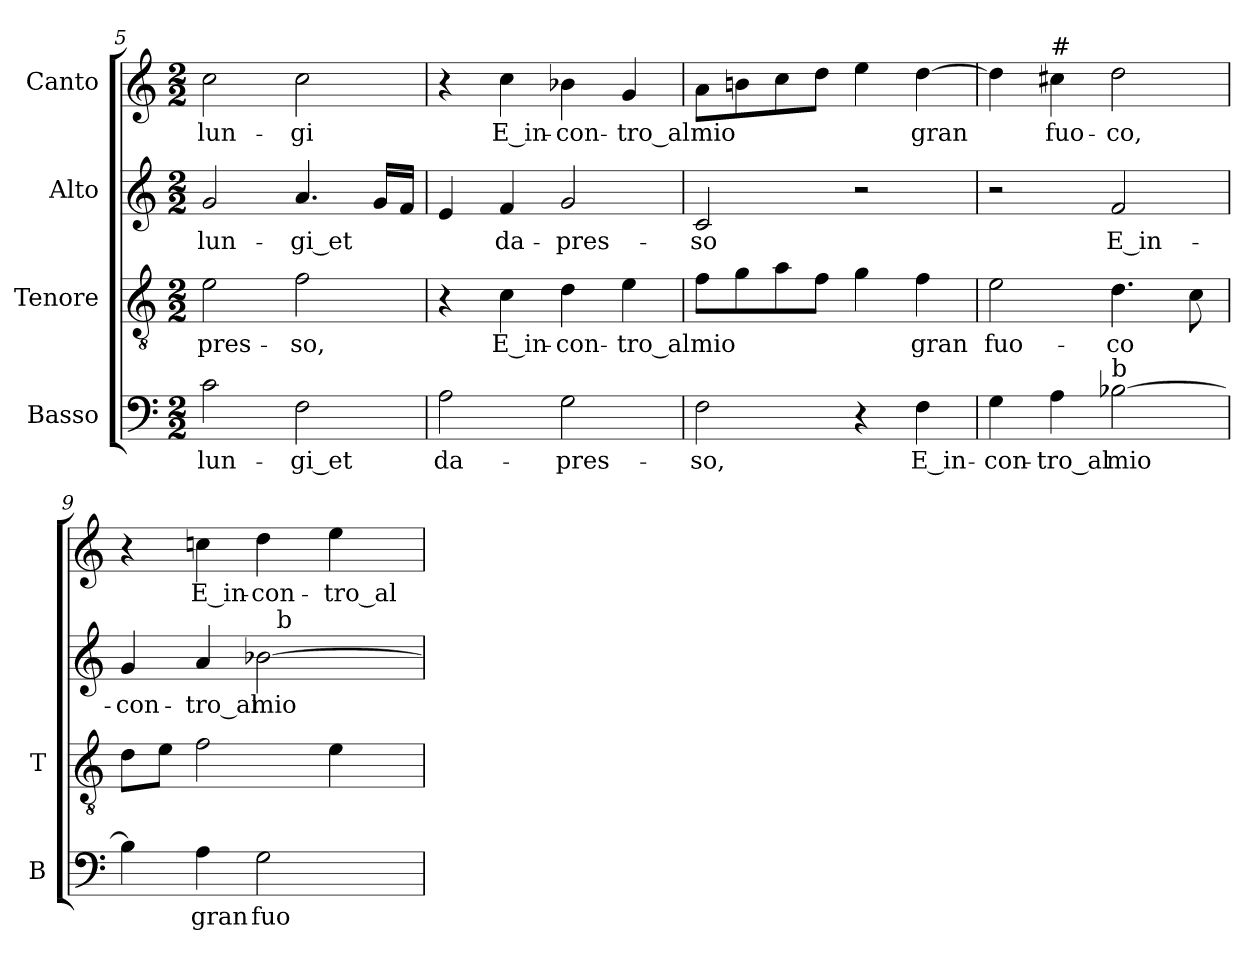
**kern	**text	**kern	**text	**kern	**text	**kern	**text
*part4	*part4	*part3	*part3	*part2	*part2	*part1	*part1
*staff4	*staff4	*staff3	*staff3	*staff2	*staff2	*staff1	*staff1
*I"Basso	*	*I"Tenore	*	*I"Alto	*	*I"Canto	*
*I'B	*	*I'T	*	*	*	*	*
*clefF4	*	*clefGv2	*	*clefG2	*	*clefG2	*
*	*	*ITrd7c12	*	*	*	*	*
*k[]	*	*k[]	*	*k[]	*	*k[]	*
*C:	*	*C:	*	*C:	*	*C:	*
*M2/2	*	*M2/2	*	*M2/2	*	*M2/2	*
=5	=5	=5	=5	=5	=5	=5	=5
!	!LO:LY:b:color=#000000	!	!	!	!	!	!
!	!	!	!LO:LY:b:color=#000000	!	!	!	!
!	!	!	!	!	!LO:LY:b:color=#000000	!	!
!	!	!	!	!	!	!	!LO:LY:b:color=#000000
2ci\	lun-	2Ei\	-pres-	2gi/	lun-	2cci\	lun-
!	!LO:LY:b:color=#000000	!	!	!	!	!	!
!	!	!	!LO:LY:b:color=#000000	!	!	!	!
!	!	!	!	!	!LO:LY:b:color=#000000	!	!
!	!	!	!	!	!	!	!LO:LY:b:color=#000000
2Fi\	-gi_et	2Fi\	-so,	4.ai/	-gi_et	2cci\	-gi
.	.	.	.	16gi/LL	.	.	.
.	.	.	.	16fi/JJ	.	.	.
!!LO:LB:g=z
=6	=6	=6	=6	=6	=6	=6	=6
!	!LO:LY:b:color=#000000	!	!	!	!	!	!
2Ai\	da-	4r	.	4ei/	.	4r	.
!	!	!	!LO:LY:b:color=#000000	!	!	!	!
!	!	!	!	!	!LO:LY:b:color=#000000	!	!
!	!	!	!	!	!	!	!LO:LY:b:color=#000000
.	.	4Ci\	E_in-	4fi/	da-	4cci\	E_in-
!	!LO:LY:b:color=#000000	!	!	!	!	!	!
!	!	!	!LO:LY:b:color=#000000	!	!	!	!
!	!	!	!	!	!LO:LY:b:color=#000000	!	!
!	!	!	!	!	!	!	!LO:LY:b:color=#000000
2Gi\	-pres-	4Di\	-con-	2gi/	-pres-	4b-i\	-con-
!	!	!	!LO:LY:b:color=#000000	!	!	!	!
!	!	!	!	!	!	!	!LO:LY:b:color=#000000
.	.	4Ei\	-tro_al	.	.	4gi/	-tro_al
=7	=7	=7	=7	=7	=7	=7	=7
!	!LO:LY:b:color=#000000	!	!	!	!	!	!
!	!	!	!LO:LY:b:color=#000000	!	!	!	!
!	!	!	!	!	!LO:LY:b:color=#000000	!	!
!	!	!	!	!	!	!	!LO:LY:b:color=#000000
2Fi\	-so,	8Fi\L	mio	2ci/	-so	8ai\L	mio
.	.	8Gi\	.	.	.	8bni\	.
.	.	8Ai\	.	.	.	8cci\	.
.	.	8Fi\J	.	.	.	8ddi\J	.
4r	.	4Gi\	.	2r	.	4eei\	.
!	!LO:LY:b:color=#000000	!	!	!	!	!	!
!	!	!	!LO:LY:b:color=#000000	!	!	!	!
!	!	!	!	!	!	!	!LO:LY:b:color=#000000
4Fi\	E_in-	4Fi\	gran	.	.	[>4ddi\	gran
=8	=8	=8	=8	=8	=8	=8	=8
!	!LO:LY:b:color=#000000	!	!	!	!	!	!
!	!	!	!LO:LY:b:color=#000000	!	!	!	!
4Gi\	-con-	2Ei\	fuo-	2r	.	4ddi\]	.
!	!LO:LY:b:color=#000000	!	!	!	!	!	!
!	!	!	!	!	!	!LO:TX:a:t=#	!
!	!	!	!	!	!	!	!LO:LY:b:color=#000000
4Ai\	-tro_al	.	.	.	.	4cc#i\	fuo-
!	!LO:LY:b:color=#000000	!	!	!	!	!	!
!	!	!	!LO:LY:b:color=#000000	!	!	!	!
!	!	!	!	!	!LO:LY:b:color=#000000	!	!
!LO:TX:a:t=b	!	!	!	!	!	!	!
!	!	!	!	!	!	!	!LO:LY:b:color=#000000
[>2B-i\	mio	4.Di\	-co	2fi/	E_in-	2ddi\	-co,
.	.	8Ci\	.	.	.	.	.
=9	=9	=9	=9	=9	=9	=9	=9
!	!	!	!	!	!LO:LY:b:color=#000000	!	!
*	*	*	*	*^	*	*	*
4B-i\]	.	8Di\L	.	4gi/	2ryy	-con-	4r	.
.	.	8Ei\J	.	.	.	.	.	.
!	!LO:LY:b:color=#000000	!	!	!	!	!	!	!
!	!	!	!	!	!	!LO:LY:b:color=#000000	!	!
!	!	!	!	!	!	!	!	!LO:LY:b:color=#000000
4Ai\	gran	2Fi\	.	4ai/	.	-tro_al	4ccni\	E_in-
!	!LO:LY:b:color=#000000	!	!	!	!	!	!	!
!	!	!	!	!	!	!LO:LY:b:color=#000000	!	!
!	!	!	!	!	!	!	!	!LO:LY:b:color=#000000
2Gi\	fuo-	.	.	[>2b-i\	32ryy	mio	4ddi\	-con-
.	.	.	.	.	256ryy	.	.	.
!	!	!	!	!	!LO:TX:a:t=b	!	!	!
.	.	.	.	.	4ryy	.	.	.
!	!	!	!	!	!	!	!	!LO:LY:b:color=#000000
.	.	4Ei\	.	.	.	.	4eei\	-tro_al
.	.	.	.	.	8ryy	.	.	.
.	.	.	.	.	16ryy	.	.	.
.	.	.	.	.	64..ryy	.	.	.
*	*	*	*	*v	*v	*	*	*
=	=	=	=	=	=	=	=
*-	*-	*-	*-	*-	*-	*-	*-
